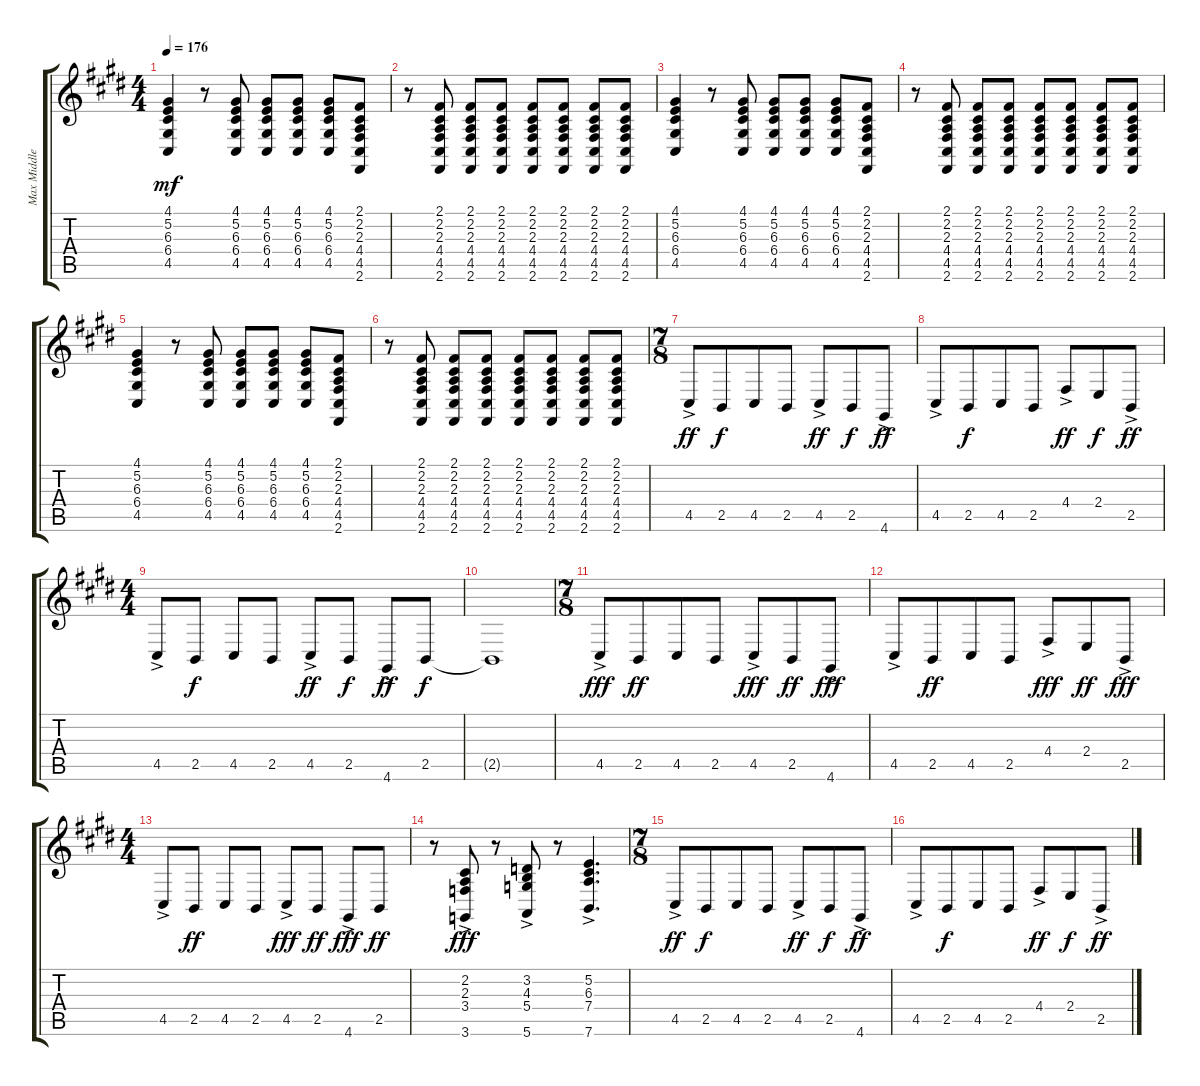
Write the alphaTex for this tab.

\track ("Max Middleton Grand Piano" "Max Middle") {instrument brightacousticpiano}
\staff {score tabs}
\tuning (E4 B3 G3 D3 A2 E2) {hide}
\ts (4 4)
\tempo 176
\clef g2
\ks e
(4.1 5.2 6.3 6.4 4.5).4{dy mf} r.8 (4.1 5.2 6.3 6.4 4.5).8 (4.1 5.2 6.3 6.4 4.5).8 (4.1 5.2 6.3 6.4 4.5).8 (4.1 5.2 6.3 6.4 4.5).8 (2.1 2.2 2.3 4.4 4.5 2.6).8 |
r.8 (2.1 2.2 2.3 4.4 4.5 2.6).8 (2.1 2.2 2.3 4.4 4.5 2.6).8 (2.1 2.2 2.3 4.4 4.5 2.6).8 (2.1 2.2 2.3 4.4 4.5 2.6).8 (2.1 2.2 2.3 4.4 4.5 2.6).8 (2.1 2.2 2.3 4.4 4.5 2.6).8 (2.1 2.2 2.3 4.4 4.5 2.6).8 |
(4.1 5.2 6.3 6.4 4.5).4 r.8 (4.1 5.2 6.3 6.4 4.5).8 (4.1 5.2 6.3 6.4 4.5).8 (4.1 5.2 6.3 6.4 4.5).8 (4.1 5.2 6.3 6.4 4.5).8 (2.1 2.2 2.3 4.4 4.5 2.6).8 |
r.8 (2.1 2.2 2.3 4.4 4.5 2.6).8 (2.1 2.2 2.3 4.4 4.5 2.6).8 (2.1 2.2 2.3 4.4 4.5 2.6).8 (2.1 2.2 2.3 4.4 4.5 2.6).8 (2.1 2.2 2.3 4.4 4.5 2.6).8 (2.1 2.2 2.3 4.4 4.5 2.6).8 (2.1 2.2 2.3 4.4 4.5 2.6).8 |
(4.1 5.2 6.3 6.4 4.5).4 r.8 (4.1 5.2 6.3 6.4 4.5).8 (4.1 5.2 6.3 6.4 4.5).8 (4.1 5.2 6.3 6.4 4.5).8 (4.1 5.2 6.3 6.4 4.5).8 (2.1 2.2 2.3 4.4 4.5 2.6).8 |
r.8 (2.1 2.2 2.3 4.4 4.5 2.6).8 (2.1 2.2 2.3 4.4 4.5 2.6).8 (2.1 2.2 2.3 4.4 4.5 2.6).8 (2.1 2.2 2.3 4.4 4.5 2.6).8 (2.1 2.2 2.3 4.4 4.5 2.6).8 (2.1 2.2 2.3 4.4 4.5 2.6).8 (2.1 2.2 2.3 4.4 4.5 2.6).8 |
\ts (7 8)
4.5{ac}.8{dy ff} 2.5.8{dy f} 4.5.8 2.5.8 4.5{ac}.8{dy ff} 2.5.8{dy f} 4.6{ac}.8{dy ff} |
4.5{ac}.8 2.5.8{dy f} 4.5.8 2.5.8 4.4{ac}.8{dy ff} 2.4.8{dy f} 2.5{ac}.8{dy ff} |
\ts (4 4)
4.5{ac}.8 2.5.8{dy f} 4.5.8 2.5.8 4.5{ac}.8{dy ff} 2.5.8{dy f} 4.6{ac}.8{dy ff} 2.5.8{dy f} |
2.5{t}.1 |
\ts (7 8)
4.5{ac}.8{dy fff} 2.5.8{dy ff} 4.5.8 2.5.8 4.5{ac}.8{dy fff} 2.5.8{dy ff} 4.6{ac}.8{dy fff} |
4.5{ac}.8 2.5.8{dy ff} 4.5.8 2.5.8 4.4{ac}.8{dy fff} 2.4.8{dy ff} 2.5{ac}.8{dy fff} |
\ts (4 4)
4.5{ac}.8 2.5.8{dy ff} 4.5.8 2.5.8 4.5{ac}.8{dy fff} 2.5.8{dy ff} 4.6{ac}.8{dy fff} 2.5.8{dy ff} |
r.8 (2.2{ac} 2.3{ac} 3.4{ac} 3.6{ac}).8{dy fff} r.8 (3.2{ac} 4.3{ac} 5.4{ac} 5.6{ac}).8 r.8 (5.2{ac} 6.3{ac} 7.4{ac} 7.6{ac}).4{d} |
\ts (7 8)
4.5{ac}.8{dy ff} 2.5.8{dy f} 4.5.8 2.5.8 4.5{ac}.8{dy ff} 2.5.8{dy f} 4.6{ac}.8{dy ff} |
4.5{ac}.8 2.5.8{dy f} 4.5.8 2.5.8 4.4{ac}.8{dy ff} 2.4.8{dy f} 2.5{ac}.8{dy ff}
